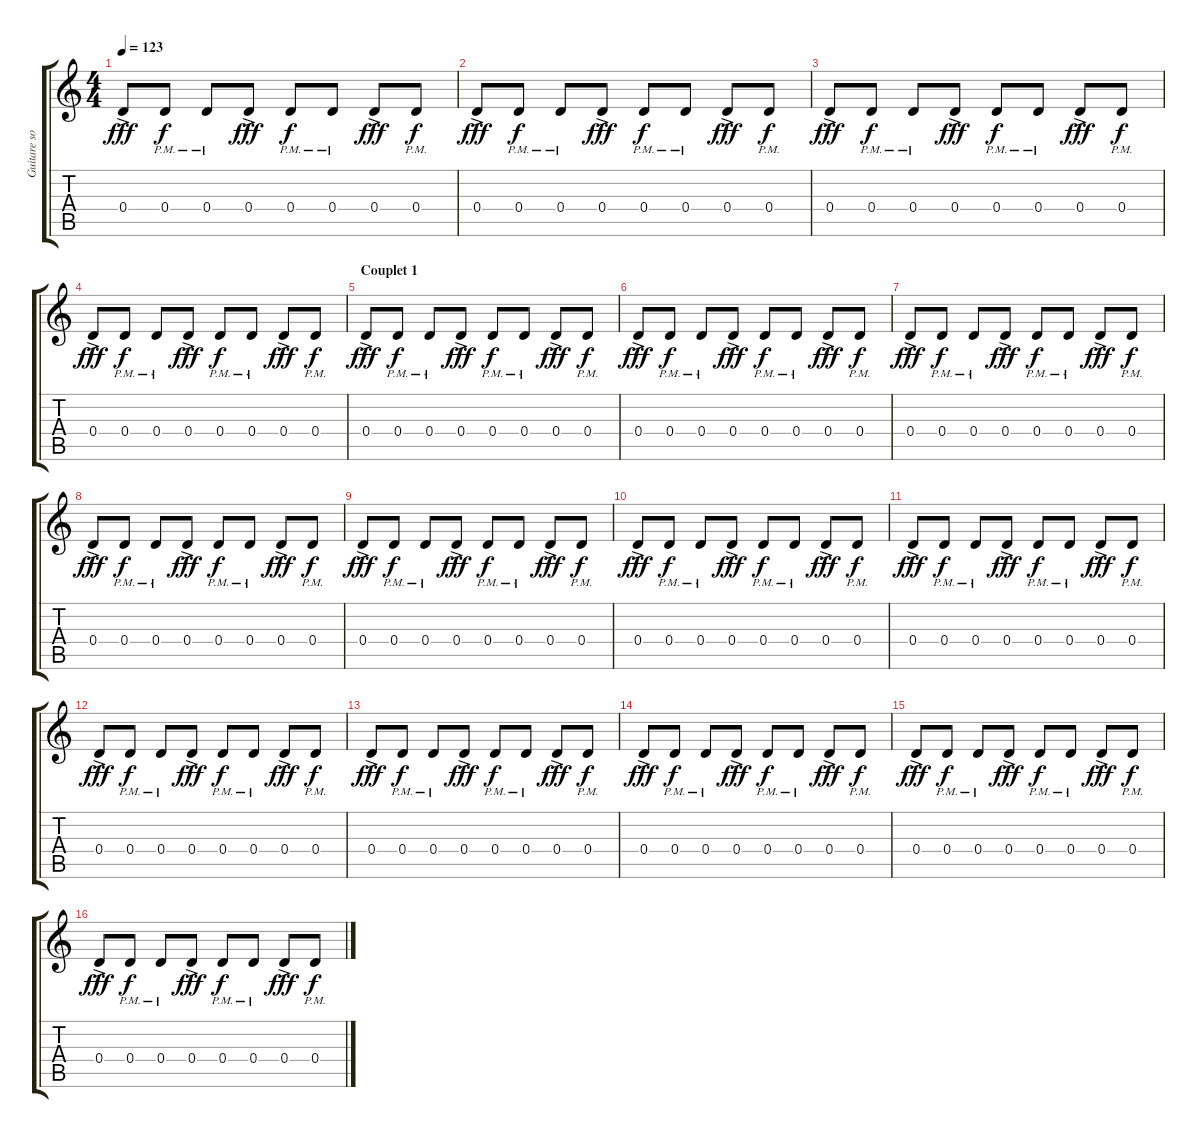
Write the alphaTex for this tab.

\track ("Guitare son clair" "Guitare so") {instrument electricguitarmuted}
\staff {score tabs}
\tuning (E4 B3 G3 D3 A2 E2) {hide}
\ts (4 4)
\tempo 123
\clef g2
\ks c
0.4{ac}.8{dy fff instrument electricguitarmuted} 0.4{pm}.8{dy f} 0.4{pm}.8 0.4{ac}.8{dy fff} 0.4{pm}.8{dy f} 0.4{pm}.8 0.4{ac}.8{dy fff} 0.4{pm}.8{dy f} |
0.4{ac}.8{dy fff} 0.4{pm}.8{dy f} 0.4{pm}.8 0.4{ac}.8{dy fff} 0.4{pm}.8{dy f} 0.4{pm}.8 0.4{ac}.8{dy fff} 0.4{pm}.8{dy f} |
0.4{ac}.8{dy fff} 0.4{pm}.8{dy f} 0.4{pm}.8 0.4{ac}.8{dy fff} 0.4{pm}.8{dy f} 0.4{pm}.8 0.4{ac}.8{dy fff} 0.4{pm}.8{dy f} |
0.4{ac}.8{dy fff} 0.4{pm}.8{dy f} 0.4{pm}.8 0.4{ac}.8{dy fff} 0.4{pm}.8{dy f} 0.4{pm}.8 0.4{ac}.8{dy fff} 0.4{pm}.8{dy f} |
\section ("" "Couplet 1")
0.4{ac}.8{dy fff} 0.4{pm}.8{dy f} 0.4{pm}.8 0.4{ac}.8{dy fff} 0.4{pm}.8{dy f} 0.4{pm}.8 0.4{ac}.8{dy fff} 0.4{pm}.8{dy f} |
0.4{ac}.8{dy fff} 0.4{pm}.8{dy f} 0.4{pm}.8 0.4{ac}.8{dy fff} 0.4{pm}.8{dy f} 0.4{pm}.8 0.4{ac}.8{dy fff} 0.4{pm}.8{dy f} |
0.4{ac}.8{dy fff} 0.4{pm}.8{dy f} 0.4{pm}.8 0.4{ac}.8{dy fff} 0.4{pm}.8{dy f} 0.4{pm}.8 0.4{ac}.8{dy fff} 0.4{pm}.8{dy f} |
0.4{ac}.8{dy fff} 0.4{pm}.8{dy f} 0.4{pm}.8 0.4{ac}.8{dy fff} 0.4{pm}.8{dy f} 0.4{pm}.8 0.4{ac}.8{dy fff} 0.4{pm}.8{dy f} |
0.4{ac}.8{dy fff} 0.4{pm}.8{dy f} 0.4{pm}.8 0.4{ac}.8{dy fff} 0.4{pm}.8{dy f} 0.4{pm}.8 0.4{ac}.8{dy fff} 0.4{pm}.8{dy f} |
0.4{ac}.8{dy fff} 0.4{pm}.8{dy f} 0.4{pm}.8 0.4{ac}.8{dy fff} 0.4{pm}.8{dy f} 0.4{pm}.8 0.4{ac}.8{dy fff} 0.4{pm}.8{dy f} |
0.4{ac}.8{dy fff} 0.4{pm}.8{dy f} 0.4{pm}.8 0.4{ac}.8{dy fff} 0.4{pm}.8{dy f} 0.4{pm}.8 0.4{ac}.8{dy fff} 0.4{pm}.8{dy f} |
0.4{ac}.8{dy fff} 0.4{pm}.8{dy f} 0.4{pm}.8 0.4{ac}.8{dy fff} 0.4{pm}.8{dy f} 0.4{pm}.8 0.4{ac}.8{dy fff} 0.4{pm}.8{dy f} |
0.4{ac}.8{dy fff} 0.4{pm}.8{dy f} 0.4{pm}.8 0.4{ac}.8{dy fff} 0.4{pm}.8{dy f} 0.4{pm}.8 0.4{ac}.8{dy fff} 0.4{pm}.8{dy f} |
0.4{ac}.8{dy fff} 0.4{pm}.8{dy f} 0.4{pm}.8 0.4{ac}.8{dy fff} 0.4{pm}.8{dy f} 0.4{pm}.8 0.4{ac}.8{dy fff} 0.4{pm}.8{dy f} |
0.4{ac}.8{dy fff} 0.4{pm}.8{dy f} 0.4{pm}.8 0.4{ac}.8{dy fff} 0.4{pm}.8{dy f} 0.4{pm}.8 0.4{ac}.8{dy fff} 0.4{pm}.8{dy f} |
0.4{ac}.8{dy fff} 0.4{pm}.8{dy f} 0.4{pm}.8 0.4{ac}.8{dy fff} 0.4{pm}.8{dy f} 0.4{pm}.8 0.4{ac}.8{dy fff} 0.4{pm}.8{dy f}
